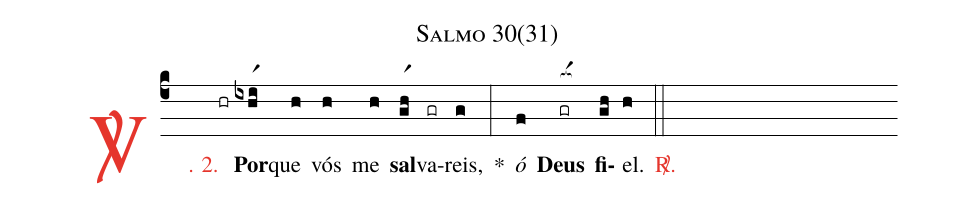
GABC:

name: Salmo 30(31);
%%
(c4)

<c><sp>V/</sp>. 2.</c>() (hr)<b>Por</b>(ixhr1i)que(h) vós(h) me(h) <b>sal</b>(gr1h)va(gr)reis,(g) *(:) <i>ó</i>(f) <nlba><b>Deus</b>(gr[ocba:1{]) <b>fi</b></nlba>(gh[ocba:0}])el.(h)

<c><sp>R/</sp>.</c>(::)
